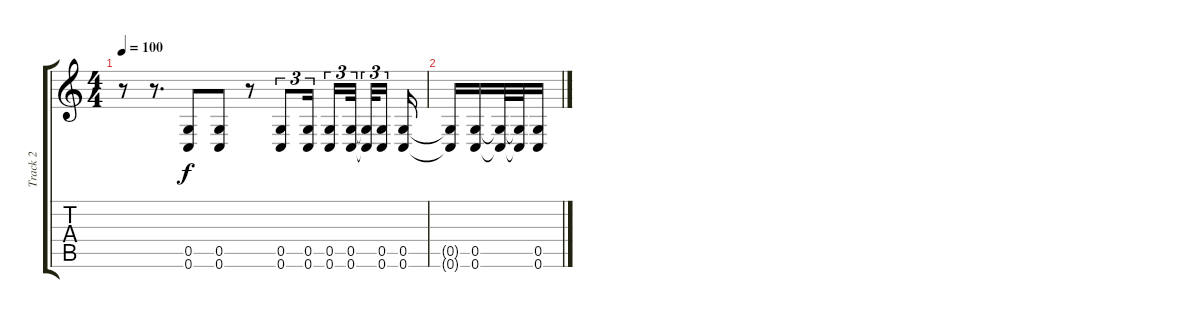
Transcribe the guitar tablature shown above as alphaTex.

\track ("Track 2" "Track 2") {instrument distortionguitar}
\staff {score tabs}
\tuning (D4 A3 F3 C3 G2 C2) {hide}
\ts (4 4)
\tempo 100
\clef g2
\ks c
r.8{dy f} r.8{d} (0.5 0.6).8 (0.5 0.6).8 r.8 (0.5 0.6).8{tu (3 2)} (0.5 0.6).16{tu (3 2) beam splitsecondary} (0.5 0.6).16{tu (3 2)} (0.5 0.6).32{tu (3 2) beam splitsecondary} (0.5{t} 0.6{t}).32{tu (3 2)} (0.5 0.6).16{tu (3 2) beam splitsecondary} (0.5 0.6).16 |
(0.5{t} 0.6{t}).16 (0.5 0.6).16 (0.5{t} 0.6{t}).32 (0.5{t} 0.6{t}).32 (0.5 0.6).16
